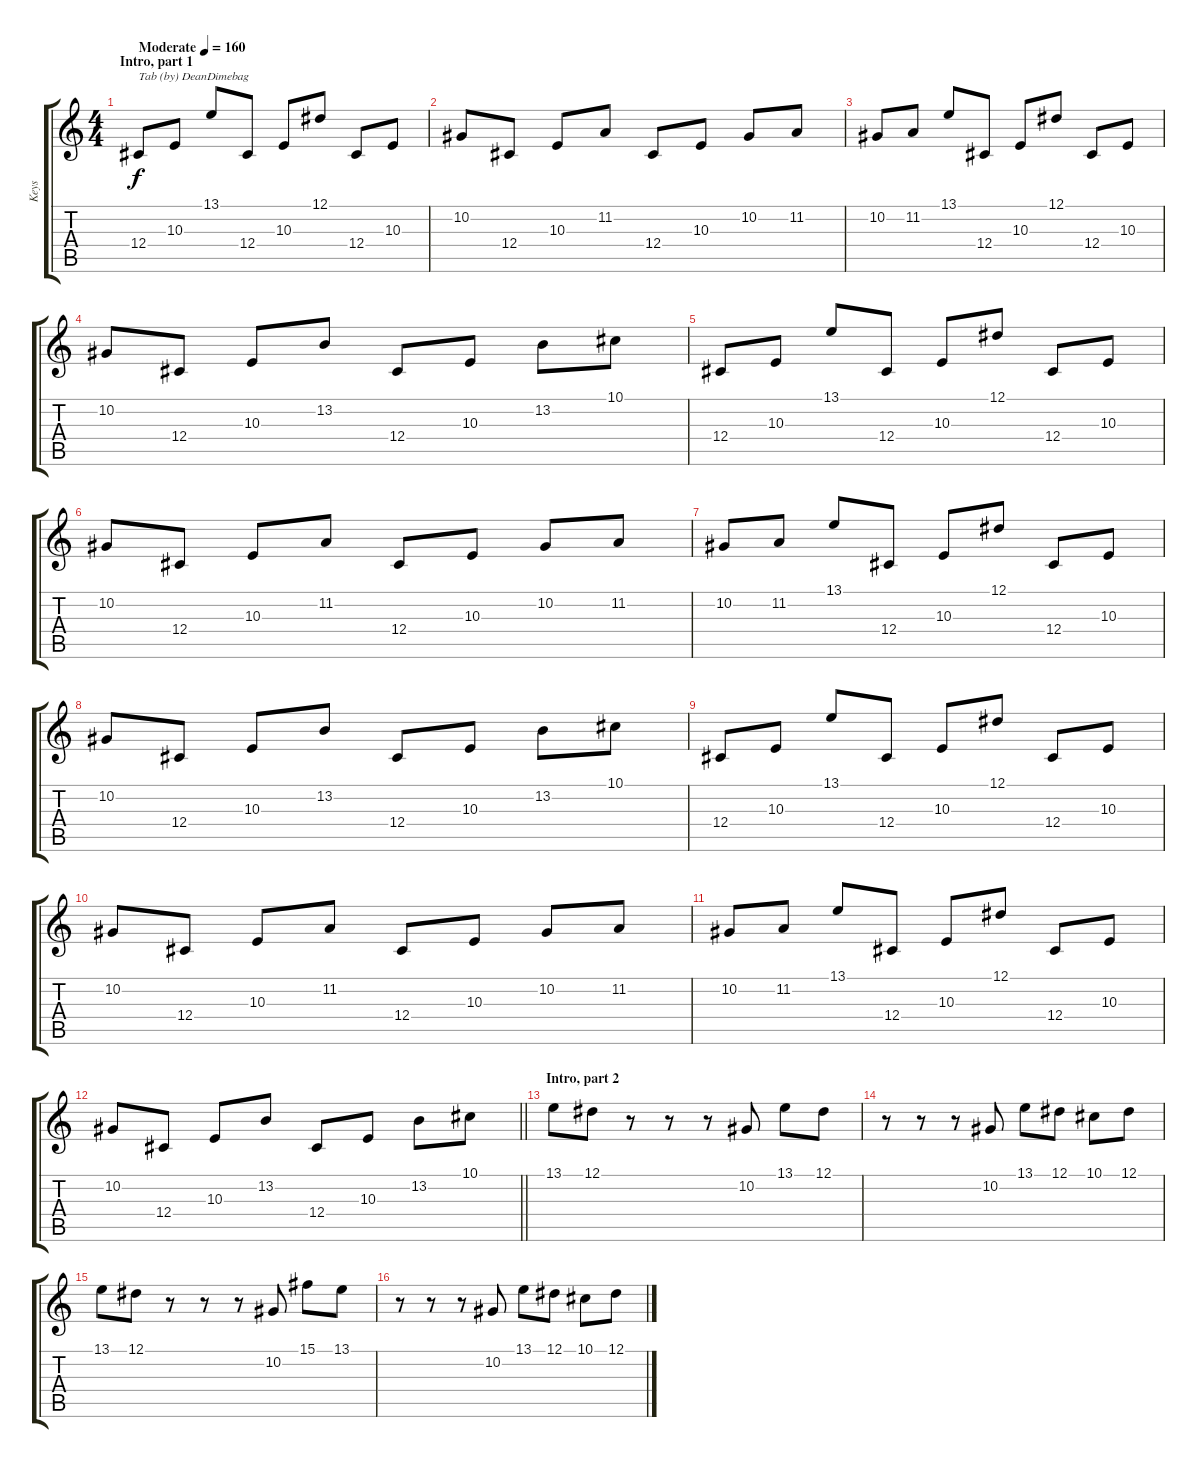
\track ("Keys" "Keys") {instrument lead1square}
\staff {score tabs}
\tuning (Eb4 Bb3 Gb3 Db3 Ab2 Db2) {hide}
\ts (4 4)
\section ("" "Intro, part 1")
\tempo (160 "Moderate")
\clef g2
\ks c
12.4.8{txt "Tab (by) DeanDimebag" dy f instrument lead1square} 10.3.8 13.1.8 12.4.8 10.3.8 12.1.8 12.4.8 10.3.8 |
10.2.8 12.4.8 10.3.8 11.2.8 12.4.8 10.3.8 10.2.8 11.2.8 |
10.2.8 11.2.8 13.1.8 12.4.8 10.3.8 12.1.8 12.4.8 10.3.8 |
10.2.8 12.4.8 10.3.8 13.2.8 12.4.8 10.3.8 13.2.8 10.1.8 |
12.4.8 10.3.8 13.1.8 12.4.8 10.3.8 12.1.8 12.4.8 10.3.8 |
10.2.8 12.4.8 10.3.8 11.2.8 12.4.8 10.3.8 10.2.8 11.2.8 |
10.2.8 11.2.8 13.1.8 12.4.8 10.3.8 12.1.8 12.4.8 10.3.8 |
10.2.8 12.4.8 10.3.8 13.2.8 12.4.8 10.3.8 13.2.8 10.1.8 |
12.4.8 10.3.8 13.1.8 12.4.8 10.3.8 12.1.8 12.4.8 10.3.8 |
10.2.8 12.4.8 10.3.8 11.2.8 12.4.8 10.3.8 10.2.8 11.2.8 |
10.2.8 11.2.8 13.1.8 12.4.8 10.3.8 12.1.8 12.4.8 10.3.8 |
\barLineRight lightlight
10.2.8 12.4.8 10.3.8 13.2.8 12.4.8 10.3.8 13.2.8 10.1.8 |
\section ("" "Intro, part 2")
13.1.8 12.1.8 r.8 r.8 r.8 10.2.8 13.1.8 12.1.8 |
r.8 r.8 r.8 10.2.8 13.1.8 12.1.8 10.1.8 12.1.8 |
13.1.8 12.1.8 r.8 r.8 r.8 10.2.8 15.1.8 13.1.8 |
r.8 r.8 r.8 10.2.8 13.1.8 12.1.8 10.1.8 12.1.8
